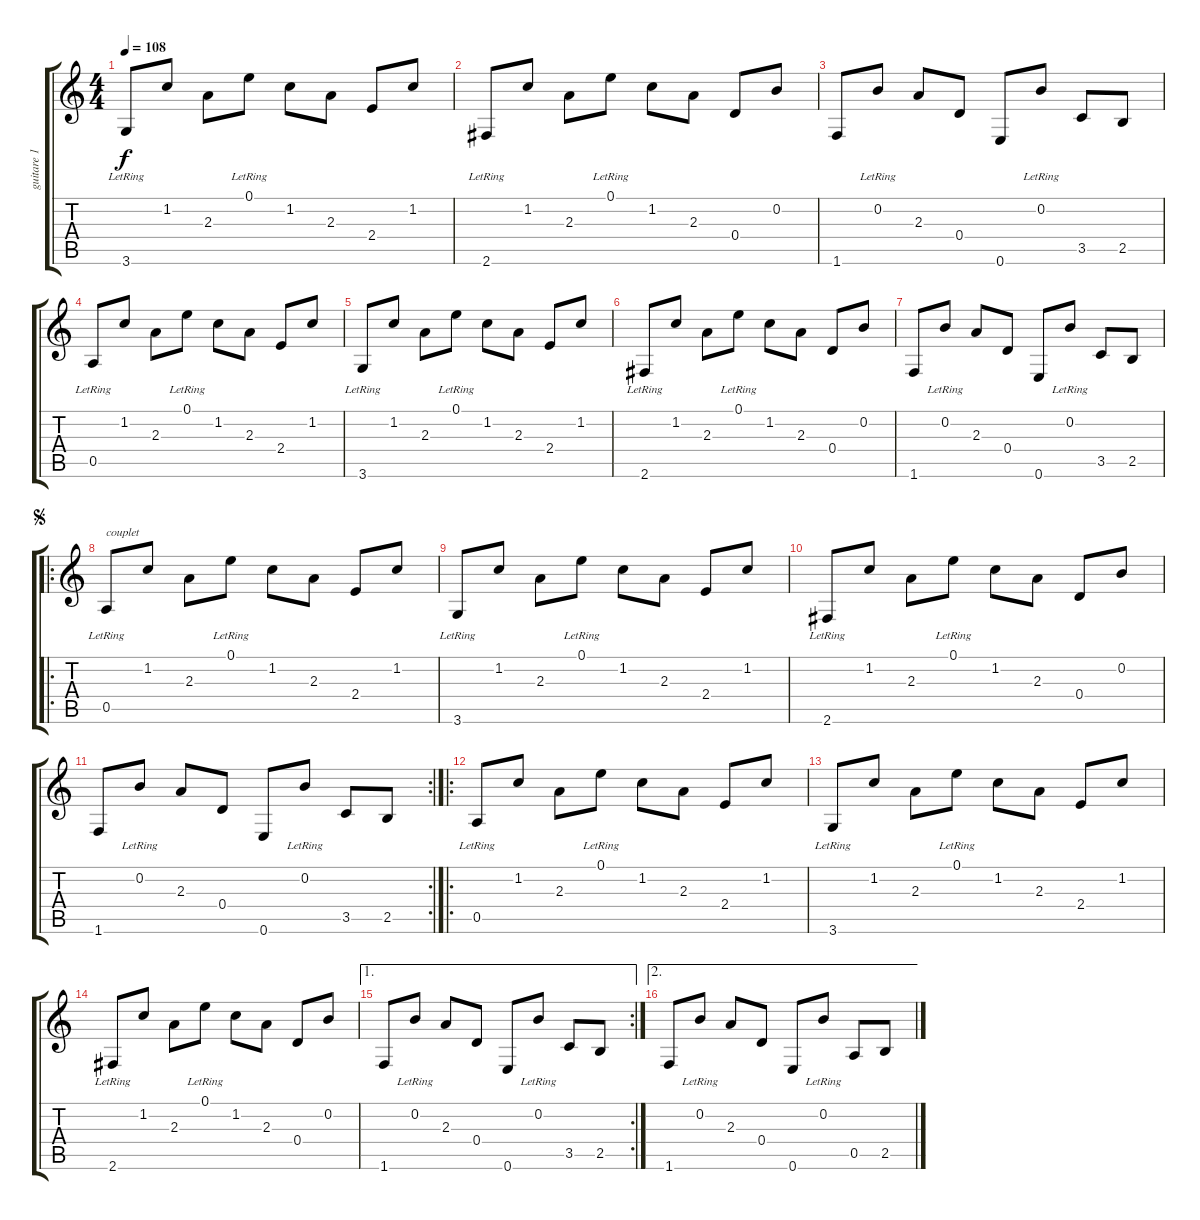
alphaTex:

\track ("guitare 1" "guitare 1") {instrument acousticguitarsteel}
\staff {score tabs}
\tuning (E4 B3 G3 D3 A2 E2) {hide}
\ts (4 4)
\tempo 108
\clef g2
\ks c
3.6{lr}.8{dy f} 1.2.8 2.3.8 0.1{lr}.8 1.2.8 2.3.8 2.4.8 1.2.8 |
2.6{lr}.8 1.2.8 2.3.8 0.1{lr}.8 1.2.8 2.3.8 0.4.8 0.2.8 |
1.6.8 0.2{lr}.8 2.3.8 0.4.8 0.6.8 0.2{lr}.8 3.5.8 2.5.8 |
0.5{lr}.8 1.2.8 2.3.8 0.1{lr}.8 1.2.8 2.3.8 2.4.8 1.2.8 |
3.6{lr}.8 1.2.8 2.3.8 0.1{lr}.8 1.2.8 2.3.8 2.4.8 1.2.8 |
2.6{lr}.8 1.2.8 2.3.8 0.1{lr}.8 1.2.8 2.3.8 0.4.8 0.2.8 |
1.6.8 0.2{lr}.8 2.3.8 0.4.8 0.6.8 0.2{lr}.8 3.5.8 2.5.8 |
\ro
\jump segno
0.5{lr}.8{txt "couplet"} 1.2.8 2.3.8 0.1{lr}.8 1.2.8 2.3.8 2.4.8 1.2.8 |
3.6{lr}.8 1.2.8 2.3.8 0.1{lr}.8 1.2.8 2.3.8 2.4.8 1.2.8 |
2.6{lr}.8 1.2.8 2.3.8 0.1{lr}.8 1.2.8 2.3.8 0.4.8 0.2.8 |
\rc 2
1.6.8 0.2{lr}.8 2.3.8 0.4.8 0.6.8 0.2{lr}.8 3.5.8 2.5.8 |
\ro
0.5{lr}.8 1.2.8 2.3.8 0.1{lr}.8 1.2.8 2.3.8 2.4.8 1.2.8 |
3.6{lr}.8 1.2.8 2.3.8 0.1{lr}.8 1.2.8 2.3.8 2.4.8 1.2.8 |
2.6{lr}.8 1.2.8 2.3.8 0.1{lr}.8 1.2.8 2.3.8 0.4.8 0.2.8 |
\ae 1
\rc 2
1.6.8 0.2{lr}.8 2.3.8 0.4.8 0.6.8 0.2{lr}.8 3.5.8 2.5.8 |
\ae 2
1.6.8 0.2{lr}.8 2.3.8 0.4.8 0.6.8 0.2{lr}.8 0.5.8 2.5.8
